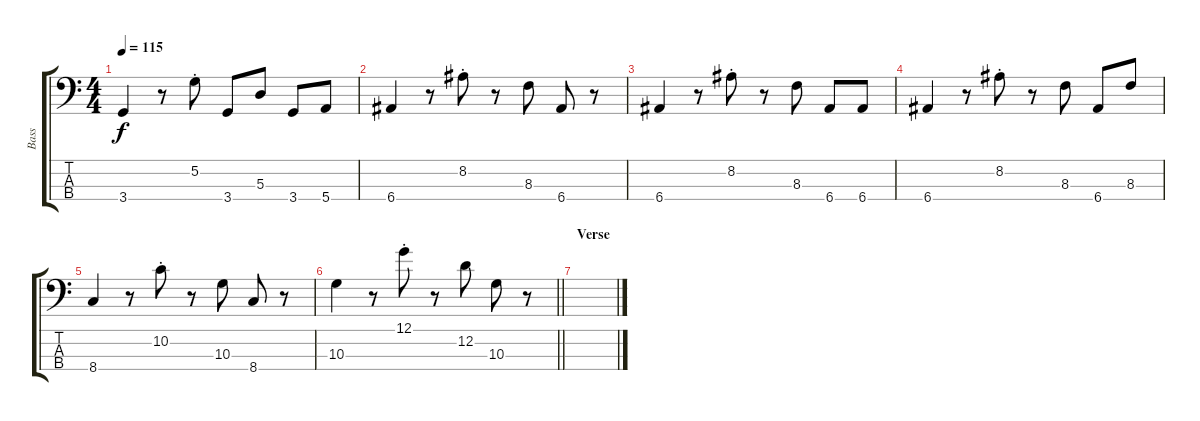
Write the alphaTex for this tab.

\track ("Bass" "Bass") {instrument electricbasspick bank 255}
\staff {score tabs}
\tuning (G2 D2 A1 E1) {hide}
\ts (4 4)
\tempo 115
\clef f4
\ks c
3.4.4{dy f} r.8 5.2{st}.8 3.4.8 5.3.8 3.4.8 5.4.8 |
6.4.4 r.8 8.2{st}.8 r.8 8.3.8 6.4.8 r.8 |
6.4.4 r.8 8.2{st}.8 r.8 8.3.8 6.4.8 6.4.8 |
6.4.4 r.8 8.2{st}.8 r.8 8.3.8 6.4.8 8.3.8 |
8.4.4 r.8 10.2{st}.8 r.8 10.3.8 8.4.8 r.8 |
\barLineRight lightlight
10.3.4 r.8 12.1{st}.8 r.8 12.2.8 10.3.8 r.8 |
\section ("" "Verse")
